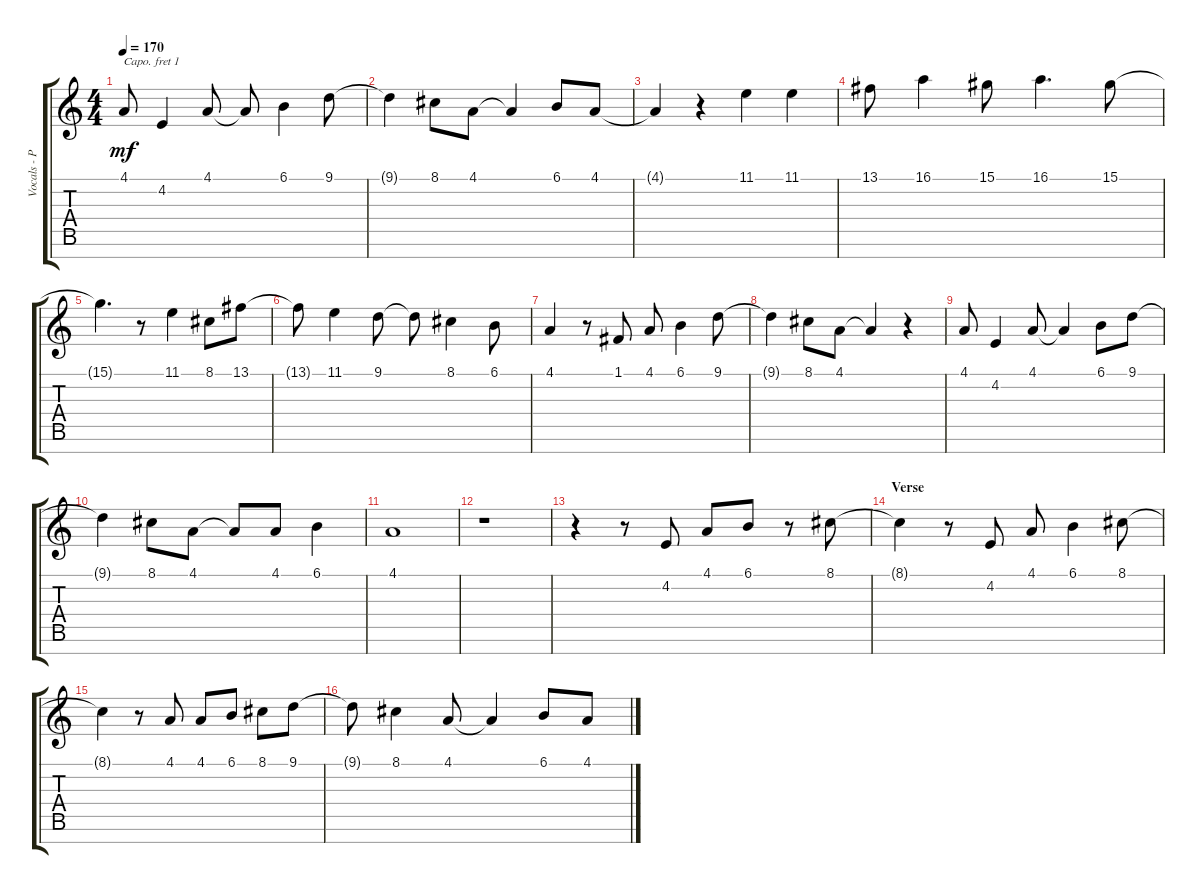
\track ("Vocals - Pierre Bouvier" "Vocals - P") {instrument synthbrass2}
\staff {score tabs}
\capo 1
\tuning (E4 B3 G3 D3 A2 E2 B1) {hide}
\ts (4 4)
\tempo 170
\clef g2
\ks c
4.1.8{dy mf} 4.2.4 4.1.8 4.1{t}.8 6.1.4 9.1.8 |
9.1{t}.4 8.1.8 4.1.8 4.1{t}.4 6.1.8 4.1.8 |
4.1{t}.4 r.4 11.1.4 11.1.4 |
13.1.8 16.1.4 15.1.8 16.1.4{d} 15.1.8 |
15.1{t}.4{d} r.8 11.1.4 8.1.8 13.1.8 |
13.1{t}.8 11.1.4 9.1.8 9.1{t}.8 8.1.4 6.1.8 |
4.1.4 r.8 1.1.8 4.1.8 6.1.4 9.1.8 |
9.1{t}.4 8.1.8 4.1.8 4.1{t}.4 r.4 |
4.1.8 4.2.4 4.1.8 4.1{t}.4 6.1.8 9.1.8 |
9.1{t}.4 8.1.8 4.1.8 4.1{t}.8 4.1.8 6.1.4 |
4.1.1 |
r.1 |
r.4 r.8 4.2.8 4.1.8 6.1.8 r.8 8.1.8 |
\section ("" "Verse")
8.1{t}.4 r.8 4.2.8 4.1.8 6.1.4 8.1.8 |
8.1{t}.4 r.8 4.1.8 4.1.8 6.1.8 8.1.8 9.1.8 |
9.1{t}.8 8.1.4 4.1.8 4.1{t}.4 6.1.8 4.1.8
